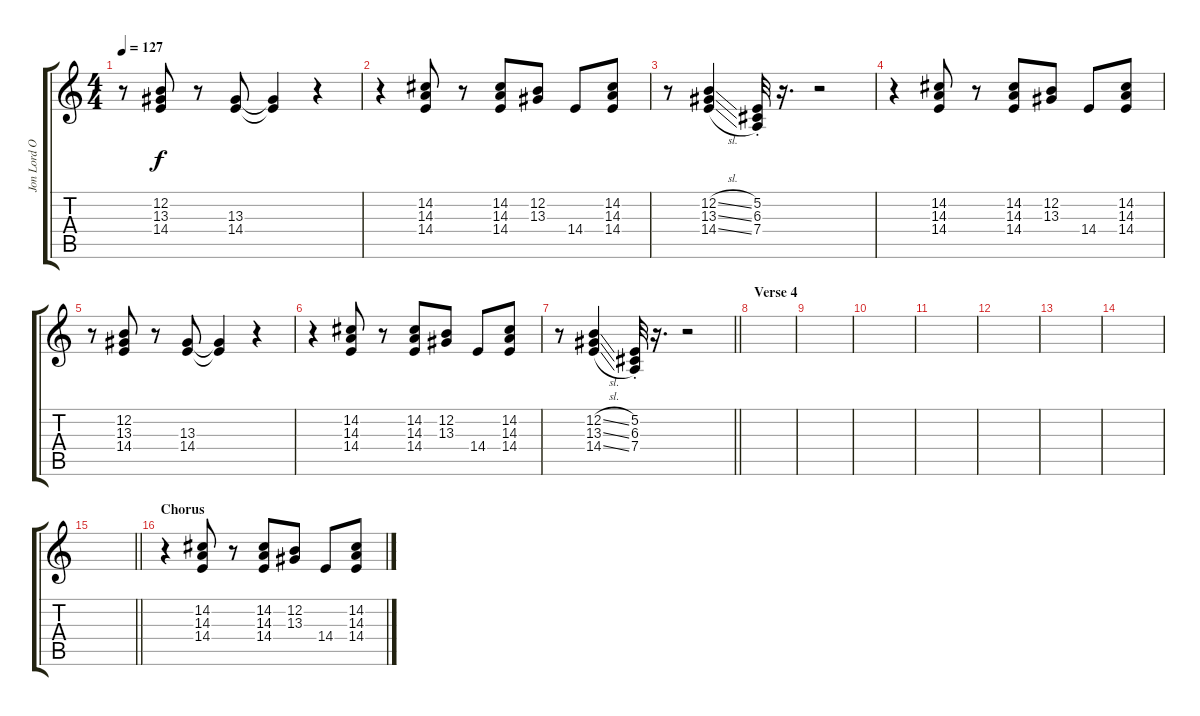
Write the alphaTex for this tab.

\track ("Jon Lord Organ" "Jon Lord O") {instrument electricpiano1}
\staff {score tabs}
\tuning (E4 B3 G3 D3 A2 E2) {hide}
\ts (4 4)
\tempo 127
\clef g2
\ks c
r.8{dy f} (12.2 13.3 14.4).8 r.8 (13.3 14.4).8 (13.3{t} 14.4{t}).4 r.4 |
r.4 (14.2 14.3 14.4).8 r.8 (14.2 14.3 14.4).8 (12.2 13.3).8 14.4.8 (14.2 14.3 14.4).8 |
r.8 (12.2{sl} 13.3{sl} 14.4{sl}).4 (5.2{st} 6.3{st} 7.4{st}).32 r.16{d} r.2 |
r.4 (14.2 14.3 14.4).8 r.8 (14.2 14.3 14.4).8 (12.2 13.3).8 14.4.8 (14.2 14.3 14.4).8 |
r.8 (12.2 13.3 14.4).8 r.8 (13.3 14.4).8 (13.3{t} 14.4{t}).4 r.4 |
r.4 (14.2 14.3 14.4).8 r.8 (14.2 14.3 14.4).8 (12.2 13.3).8 14.4.8 (14.2 14.3 14.4).8 |
\barLineRight lightlight
r.8 (12.2{sl} 13.3{sl} 14.4{sl}).4 (5.2{st} 6.3{st} 7.4{st}).32 r.16{d} r.2 |
\section ("" "Verse 4")
|
|
|
|
|
|
|
\barLineRight lightlight
|
\section ("" "Chorus")
r.4{volume 9 instrument distortionguitar} (14.2 14.3 14.4).8 r.8 (14.2 14.3 14.4).8 (12.2 13.3).8 14.4.8 (14.2 14.3 14.4).8
